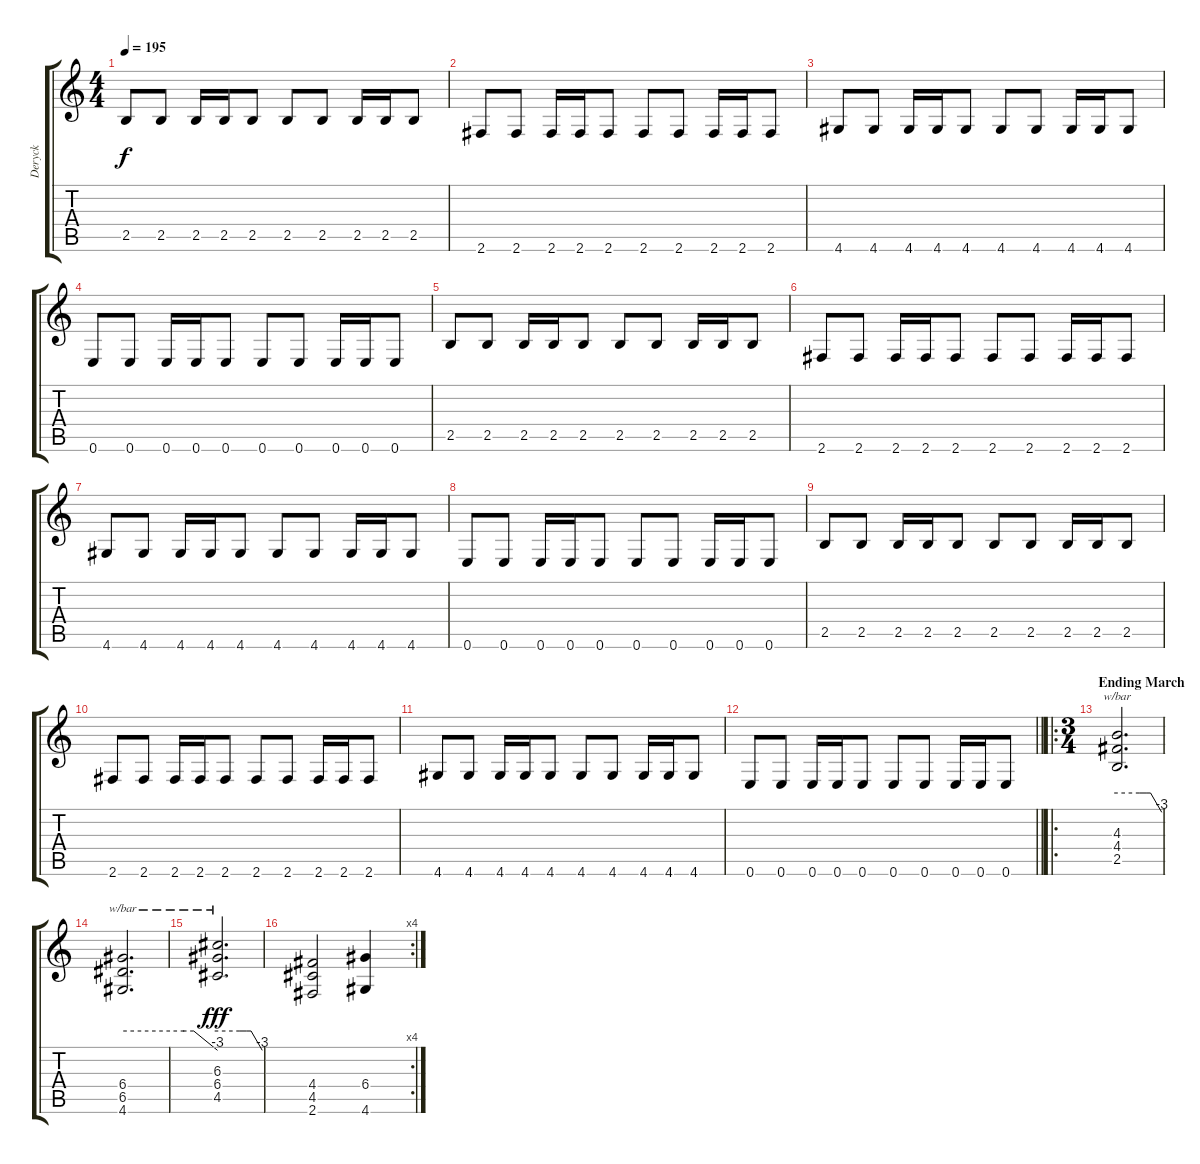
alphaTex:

\track ("Deryck" "Deryck") {instrument distortionguitar}
\staff {score tabs}
\tuning (E4 B3 G3 D3 A2 E2) {hide}
\ts (4 4)
\tempo 195
\clef g2
\ks c
2.5.8{dy f} 2.5.8 2.5.16 2.5.16 2.5.8 2.5.8 2.5.8 2.5.16 2.5.16 2.5.8 |
2.6.8 2.6.8 2.6.16 2.6.16 2.6.8 2.6.8 2.6.8 2.6.16 2.6.16 2.6.8 |
4.6.8 4.6.8 4.6.16 4.6.16 4.6.8 4.6.8 4.6.8 4.6.16 4.6.16 4.6.8 |
0.6.8 0.6.8 0.6.16 0.6.16 0.6.8 0.6.8 0.6.8 0.6.16 0.6.16 0.6.8 |
2.5.8 2.5.8 2.5.16 2.5.16 2.5.8 2.5.8 2.5.8 2.5.16 2.5.16 2.5.8 |
2.6.8 2.6.8 2.6.16 2.6.16 2.6.8 2.6.8 2.6.8 2.6.16 2.6.16 2.6.8 |
4.6.8 4.6.8 4.6.16 4.6.16 4.6.8 4.6.8 4.6.8 4.6.16 4.6.16 4.6.8 |
0.6.8 0.6.8 0.6.16 0.6.16 0.6.8 0.6.8 0.6.8 0.6.16 0.6.16 0.6.8 |
2.5.8 2.5.8 2.5.16 2.5.16 2.5.8 2.5.8 2.5.8 2.5.16 2.5.16 2.5.8 |
2.6.8 2.6.8 2.6.16 2.6.16 2.6.8 2.6.8 2.6.8 2.6.16 2.6.16 2.6.8 |
4.6.8 4.6.8 4.6.16 4.6.16 4.6.8 4.6.8 4.6.8 4.6.16 4.6.16 4.6.8 |
\barLineRight lightlight
0.6.8 0.6.8 0.6.16 0.6.16 0.6.8 0.6.8 0.6.8 0.6.16 0.6.16 0.6.8 |
\ro
\ts (3 4)
\section ("" "Ending March")
(4.3 4.4 2.5).2{d tbe (custom default 0 0 30 0 39 0 45 0 60 -12) volume 13} |
(6.4 6.5 4.6).2{d tbe (custom default 0 0 30 0 39 0 45 0 60 -12)} |
(6.3 6.4 4.5).2{d tbe (custom default 0 0 30 0 39 0 45 0 60 -12) dy fff} |
\rc 4
(4.4 4.5 2.6).2 (6.4 4.6).4
